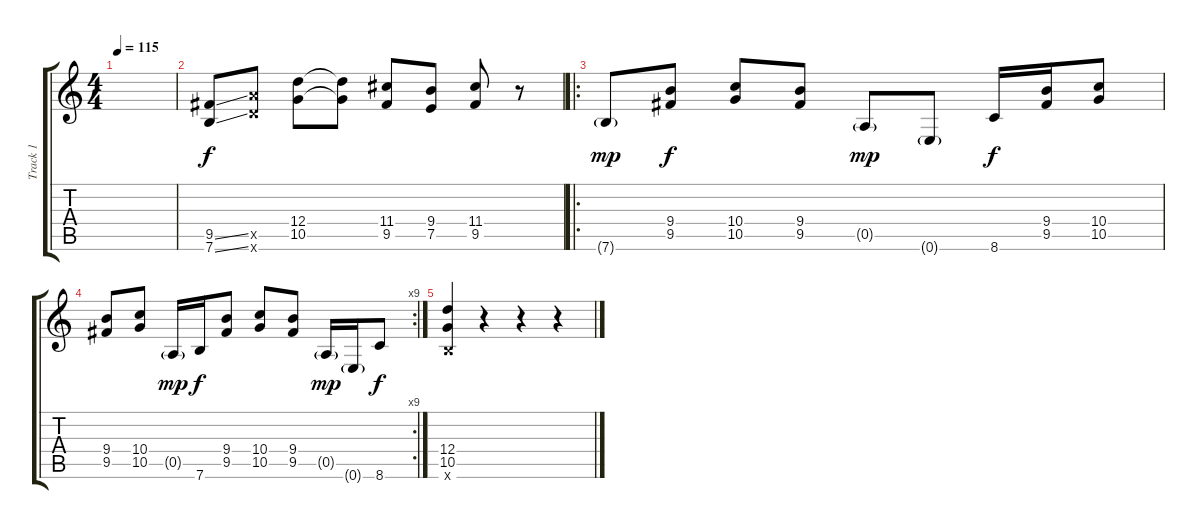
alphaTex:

\track ("Track 1" "Track 1") {instrument overdrivenguitar}
\staff {score tabs}
\tuning (E4 B3 G3 D3 A2 E2) {hide}
\ts (4 4)
\tempo 115
\clef g2
\ks c
|
(9.5{ss} 7.6{ss}).8 (12.5{x} 10.6{x}).8 (12.4 10.5).8 (12.4{t} 10.5{t}).8 (11.4 9.5).8 (9.4 7.5).8 (11.4 9.5).8 r.8 |
\ro
7.6{g}.8{dy mp} (9.4 9.5).8{dy f} (10.4 10.5).8 (9.4 9.5).8 0.5{g}.8{dy mp} 0.6{g}.8 8.6.16{dy f} (9.4 9.5).16 (10.4 10.5).8 |
\rc 9
(9.4 9.5).8 (10.4 10.5).8 0.5{g}.16{dy mp} 7.6.16{dy f} (9.4 9.5).8 (10.4 10.5).8 (9.4 9.5).8 0.5{g}.16{dy mp} 0.6{g}.16 8.6.8{dy f} |
(12.4 10.5 7.6{x}).4 r.4 r.4 r.4
